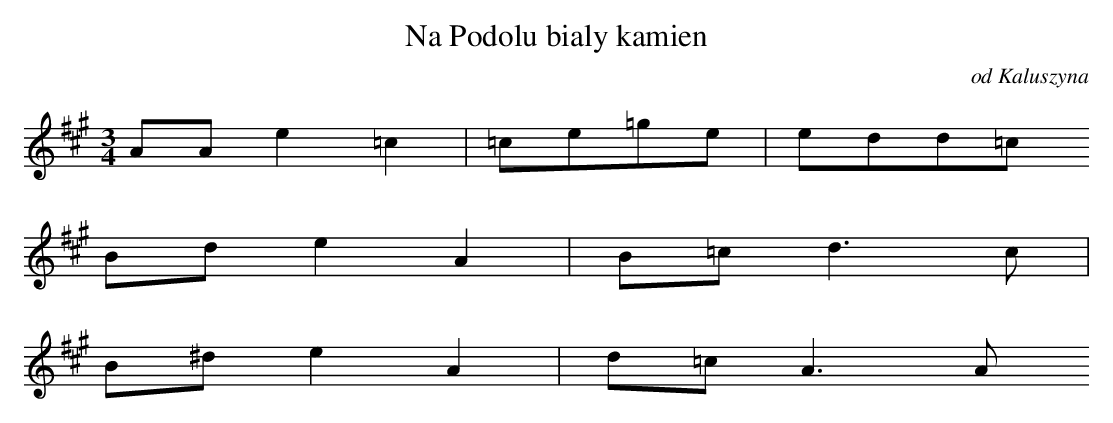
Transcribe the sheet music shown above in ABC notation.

X:1
T: Na Podolu bialy kamien
O: od Kaluszyna
M: 3/4
L: 1/8
K: A
AAe2=c2 | =ce=ge | edd=c
Bde2A2 | B=cd3c |
B^de2A2 | d=cA3A
